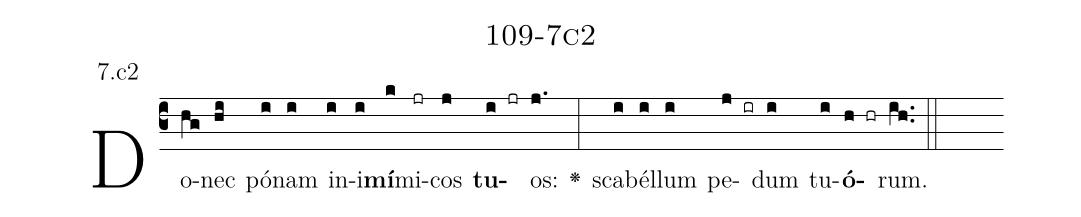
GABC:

name: 109-7c2;
annotation: 7.c2;
%%
(c3)Do(hg)nec(hi) pó(i)nam(i) in(i)i(i)<b>mí</b>(k)mi(jr)cos(j) <b>tu</b>(i jr)os:(j.) <v>\greheightstar</v>(:)

% Se(i)de(i) a(i) <b>dex</b>(j ir)tris(i) <b>me</b>(h hr)is:(ih..) (::)

sca(i)béll(i)um(i) pe(j ir)dum(i) tu(i)<b>ó</b>(h hr)rum.(ih..) (::)


% %E(i) u(i) o(j) u(i) a(h) e.(ih..) (::)
